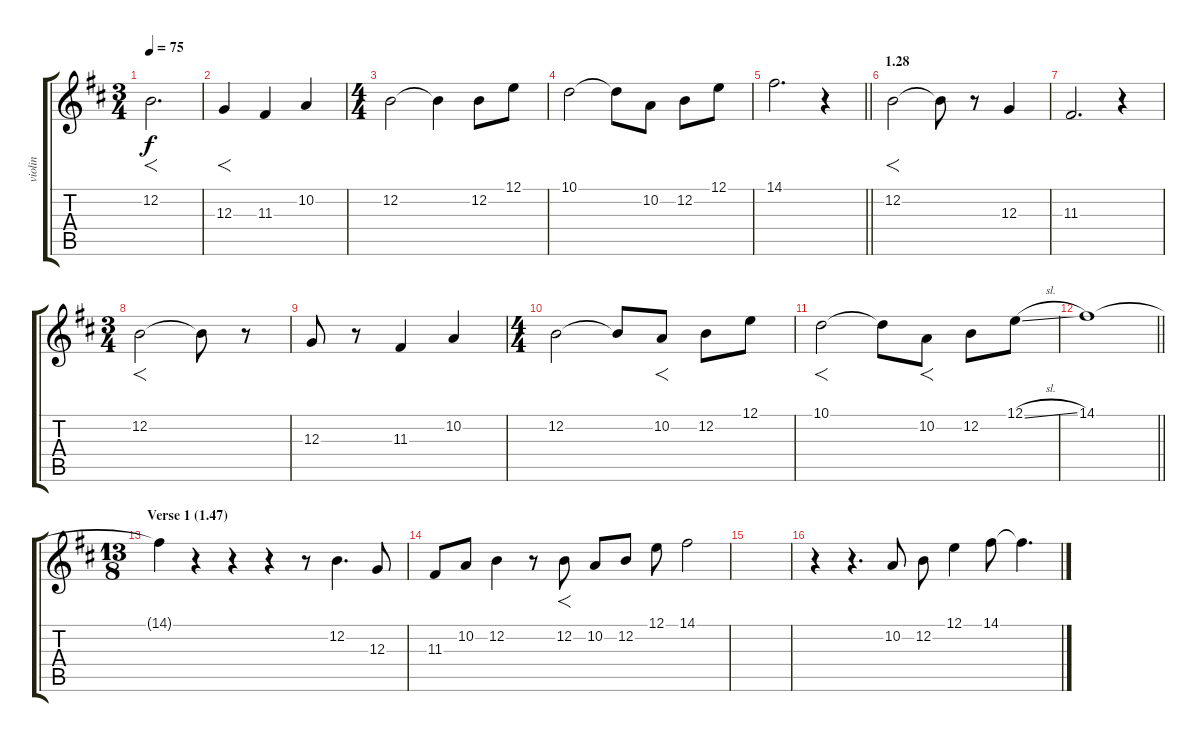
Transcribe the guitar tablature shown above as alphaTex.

\track ("violin" "violin") {instrument violin}
\staff {score tabs}
\tuning (E4 B3 G3 D3 A2 E2) {hide}
\ts (3 4)
\tempo 75
\clef g2
\ks d
12.2.2{f d dy f} |
12.3.4{f} 11.3.4 10.2.4 |
\ts (4 4)
12.2.2 12.2{t}.4 12.2.8 12.1.8 |
10.1.2 10.1{t}.8 10.2.8 12.2.8 12.1.8 |
\barLineRight lightlight
14.1.2{d} r.4 |
\section ("" "1.28")
12.2.2{f} 12.2{t}.8 r.8 12.3.4 |
11.3.2{d} r.4 |
\ts (3 4)
12.2.2{f} 12.2{t}.8 r.8 |
12.3.8 r.8 11.3.4 10.2.4 |
\ts (4 4)
12.2.2 12.2{t}.8 10.2.8{f} 12.2.8 12.1.8 |
10.1.2{f} 10.1{t}.8 10.2.8{f} 12.2.8 12.1{sl}.8 |
\barLineRight lightlight
14.1.1 |
\ts (13 8)
\section ("" "Verse 1 (1.47)")
14.1{t}.4 r.4 r.4 r.4 r.8 12.2.4{d} 12.3.8 |
11.3.8 10.2.8 12.2.4 r.8 12.2.8{f} 10.2.8 12.2.8 12.1.8 14.1.2 |
|
r.4 r.4{d} 10.2.8 12.2.8 12.1.4 14.1.8 14.1{t}.4{d}
